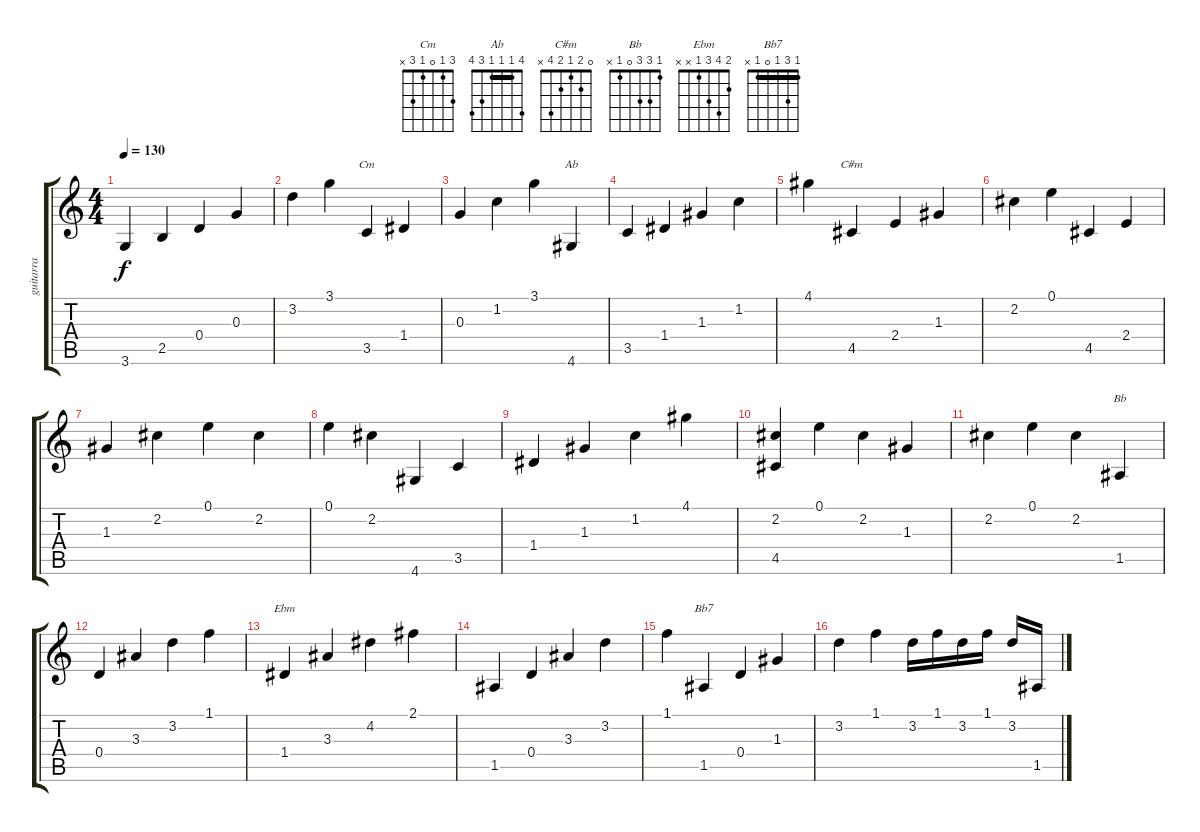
\track ("guitarra" "guitarra") {instrument acousticguitarsteel}
\staff {score tabs}
\tuning (E4 B3 G3 D3 A2 E2) {hide}
\chord ("Cm" 3 1 0 1 3 x)
\chord ("Ab" 4 1 1 1 3 4) {barre 1}
\chord ("C#m" 0 2 1 2 4 x)
\chord ("Bb" 1 3 3 0 1 x)
\chord ("Ebm" 2 4 3 1 x x)
\chord ("Bb7" 1 3 1 0 1 x) {barre 1}
\ts (4 4)
\tempo 130
\clef g2
\ks c
3.6.4{dy f} 2.5.4 0.4.4 0.3.4 |
3.2.4 3.1.4 3.5.4{ch "Cm"} 1.4.4 |
0.3.4 1.2.4 3.1.4 4.6.4{ch "Ab"} |
3.5.4 1.4.4 1.3.4 1.2.4 |
4.1.4 4.5.4{ch "C#m"} 2.4.4 1.3.4 |
2.2.4 0.1.4 4.5.4 2.4.4 |
1.3.4 2.2.4 0.1.4 2.2.4 |
0.1.4 2.2.4 4.6.4 3.5.4 |
1.4.4 1.3.4 1.2.4 4.1.4 |
(2.2 4.5).4 0.1.4 2.2.4 1.3.4 |
2.2.4 0.1.4 2.2.4 1.5.4{ch "Bb"} |
0.4.4 3.3.4 3.2.4 1.1.4 |
1.4.4{ch "Ebm"} 3.3.4 4.2.4 2.1.4 |
1.5.4 0.4.4 3.3.4 3.2.4 |
1.1.4 1.5.4{ch "Bb7"} 0.4.4 1.3.4 |
3.2.4 1.1.4 3.2.16 1.1.16 3.2.16 1.1.16 3.2.16 1.5.16
